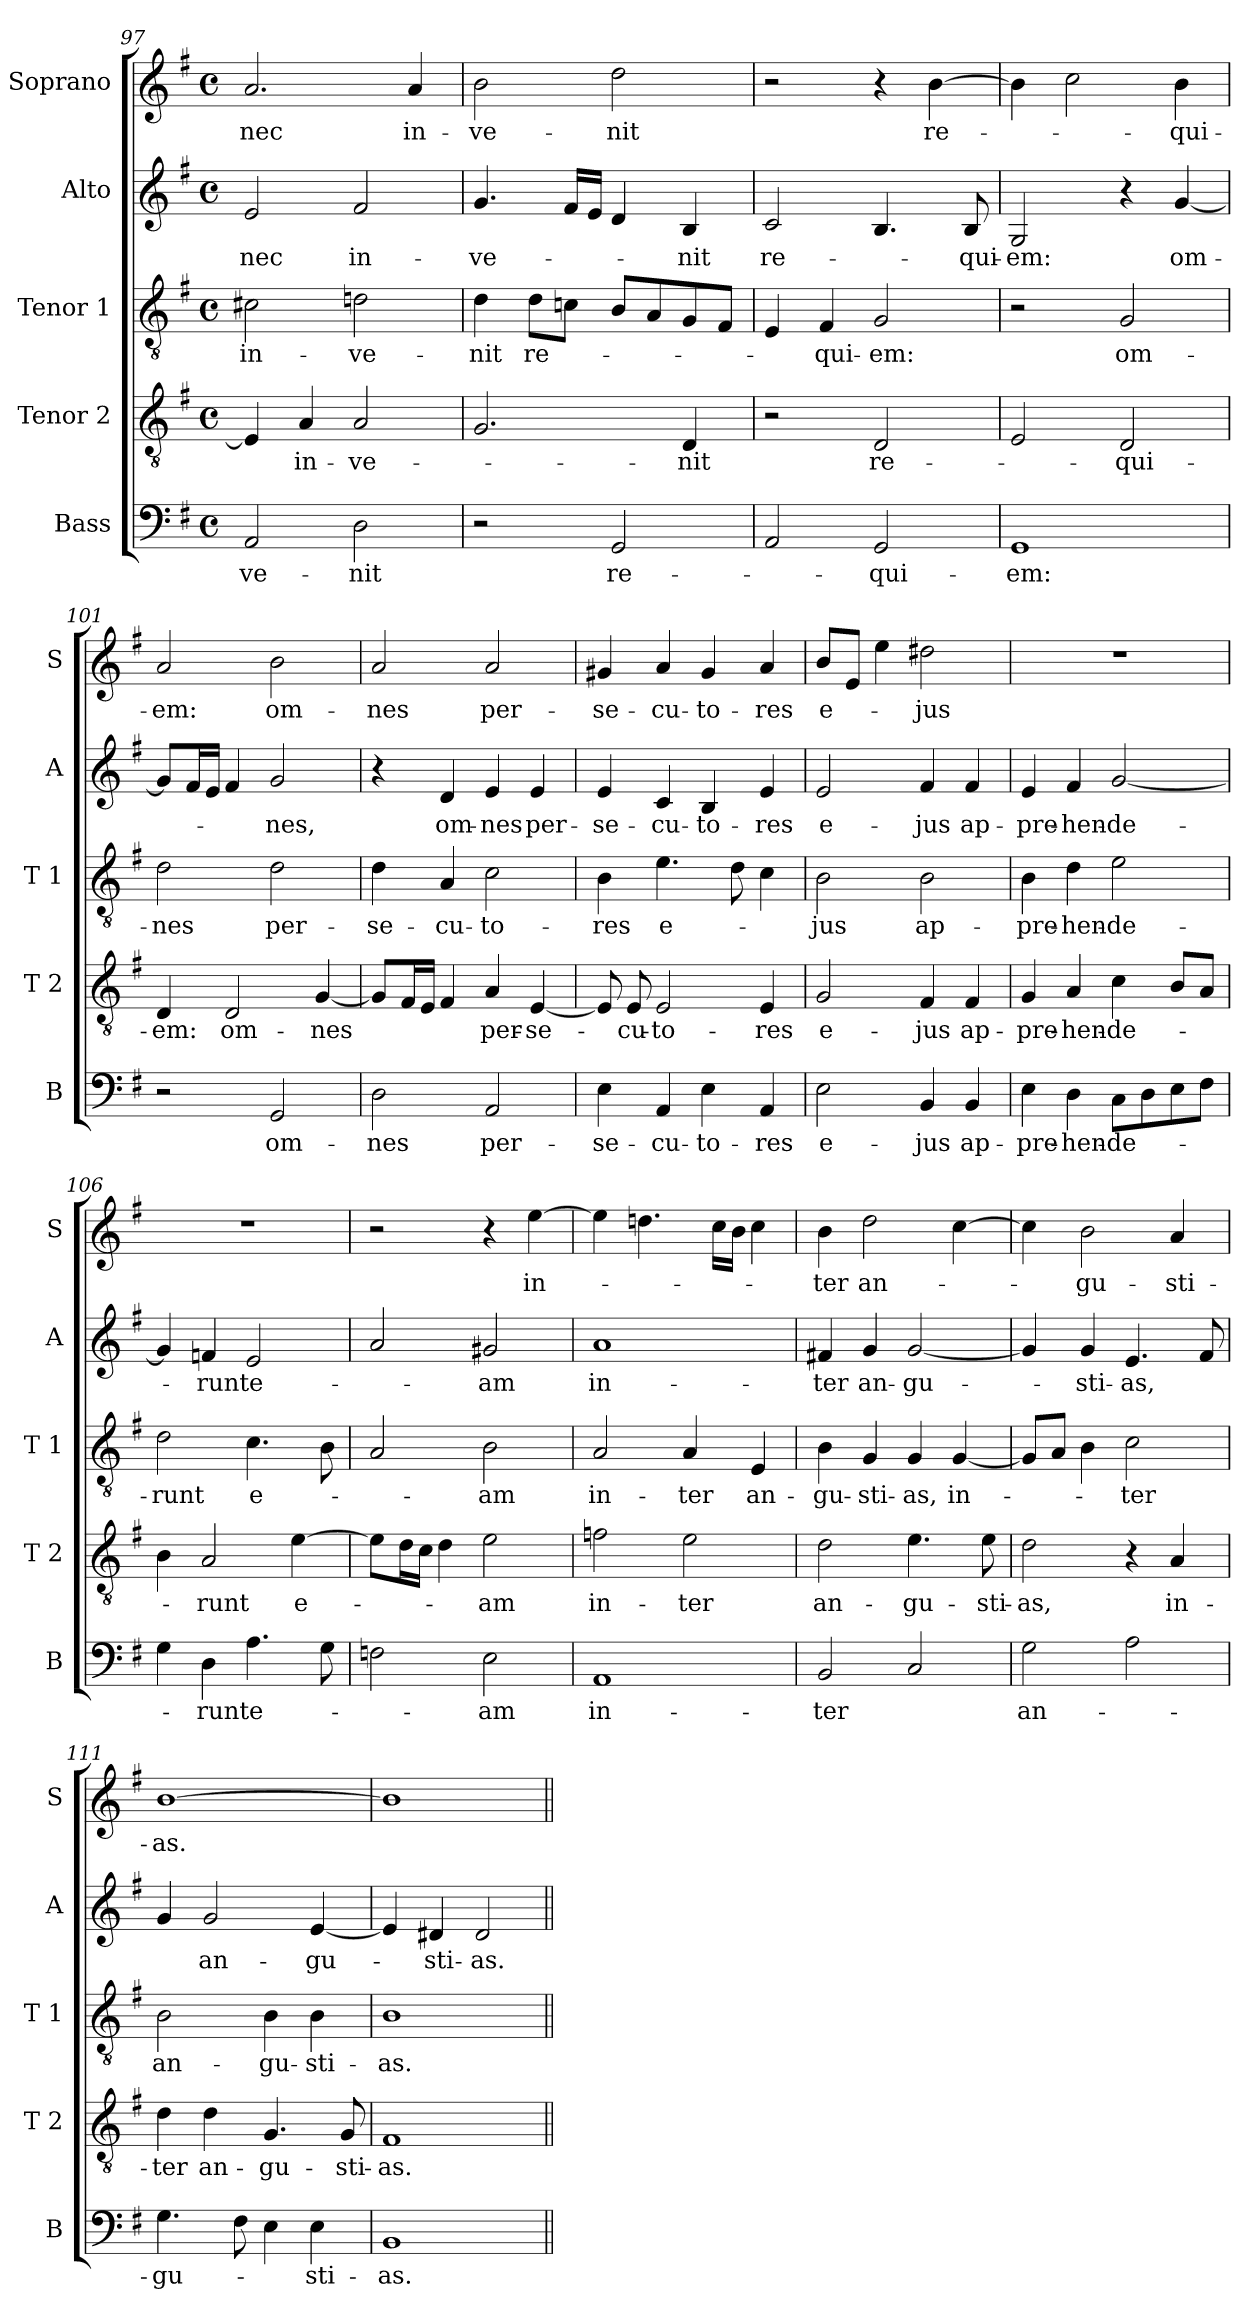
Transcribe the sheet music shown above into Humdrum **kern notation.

**kern	**text	**kern	**text	**kern	**text	**kern	**text	**kern	**text
*part5	*part5	*part4	*part4	*part3	*part3	*part2	*part2	*part1	*part1
*staff5	*staff5	*staff4	*staff4	*staff3	*staff3	*staff2	*staff2	*staff1	*staff1
*I"Bass	*	*I"Tenor 2	*	*I"Tenor 1	*	*I"Alto	*	*I"Soprano	*
*I'B	*	*I'T 2	*	*I'T 1	*	*I'A	*	*I'S	*
*clefF4	*	*clefGv2	*	*clefGv2	*	*clefG2	*	*clefG2	*
*k[f#]	*	*k[f#]	*	*k[f#]	*	*k[f#]	*	*k[f#]	*
*e:	*	*e:	*	*e:	*	*e:	*	*e:	*
*M4/4	*	*M4/4	*	*M4/4	*	*M4/4	*	*M4/4	*
*met(c)	*	*met(c)	*	*met(c)	*	*met(c)	*	*met(c)	*
=97	=97	=97	=97	=97	=97	=97	=97	=97	=97
!	!LO:LY:b	!	!	!	!LO:LY:b	!	!LO:LY:b	!	!LO:LY:b
2AA/	-ve-	4E/]	.	2c#X\	in-	2e/	nec	2.a/	nec
!	!	!	!LO:LY:b	!	!	!	!	!	!
.	.	4A/	in-	.	.	.	.	.	.
!	!LO:LY:b	!	!LO:LY:b	!	!LO:LY:b	!	!LO:LY:b	!	!
2D\	-nit	2A/	-ve-	2dn\	-ve-	2f#/	in-	.	.
!	!	!	!	!	!	!	!	!	!LO:LY:b
.	.	.	.	.	.	.	.	4a/	in-
=98	=98	=98	=98	=98	=98	=98	=98	=98	=98
!	!	!	!	!	!LO:LY:b	!	!LO:LY:b	!	!LO:LY:b
2r	.	2.G/	.	4d\	-nit	4.g/	-ve-	2b\	-ve-
!	!	!	!	!	!LO:LY:b	!	!	!	!
.	.	.	.	8d\L	re-	.	.	.	.
.	.	.	.	8cn\J	.	16f#/LL	.	.	.
.	.	.	.	.	.	16e/JJ	.	.	.
!	!LO:LY:b	!	!	!	!	!	!	!	!LO:LY:b
2GG/	re-	.	.	8B/L	.	4d/	.	2dd\	-nit
.	.	.	.	8A/	.	.	.	.	.
!	!	!	!LO:LY:b	!	!	!	!LO:LY:b	!	!
.	.	4D/	-nit	8G/	.	4B/	-nit	.	.
.	.	.	.	8F#/J	.	.	.	.	.
=99	=99	=99	=99	=99	=99	=99	=99	=99	=99
!	!	!	!	!	!	!	!LO:LY:b	!	!
2AA/	.	2r	.	4E/	.	2c/	re-	2r	.
!	!	!	!	!	!LO:LY:b	!	!	!	!
.	.	.	.	4F#/	-qui-	.	.	.	.
!	!LO:LY:b	!	!LO:LY:b	!	!LO:LY:b	!	!	!	!
2GG/	-qui-	2D/	re-	2G/	-em:	4.B/	.	4r	.
!	!	!	!	!	!	!	!	!	!LO:LY:b
.	.	.	.	.	.	.	.	[4b\	re-
!	!	!	!	!	!	!	!LO:LY:b	!	!
.	.	.	.	.	.	8B/	-qui-	.	.
=100	=100	=100	=100	=100	=100	=100	=100	=100	=100
!	!LO:LY:b	!	!	!	!	!	!LO:LY:b	!	!
1GG	-em:	2E/	.	2r	.	2G/	-em:	4b\]	.
.	.	.	.	.	.	.	.	2cc\	.
!	!	!	!LO:LY:b	!	!LO:LY:b	!	!	!	!
.	.	2D/	-qui-	2G/	om-	4r	.	.	.
!	!	!	!	!	!	!	!LO:LY:b	!	!LO:LY:b
.	.	.	.	.	.	[4g/	om-	4b\	-qui-
!!LO:LB:g=z
=101	=101	=101	=101	=101	=101	=101	=101	=101	=101
!	!	!	!LO:LY:b	!	!LO:LY:b	!	!	!	!LO:LY:b
2r	.	4D/	-em:	2d\	-nes	8g/L]	.	2a/	-em:
.	.	.	.	.	.	16f#/L	.	.	.
.	.	.	.	.	.	16e/JJ	.	.	.
!	!	!	!LO:LY:b	!	!	!	!	!	!
.	.	2D/	om-	.	.	4f#/	.	.	.
!	!LO:LY:b	!	!	!	!LO:LY:b	!	!LO:LY:b	!	!LO:LY:b
2GG/	om-	.	.	2d\	per-	2g/	-nes,	2b\	om-
!	!	!	!LO:LY:b	!	!	!	!	!	!
.	.	[4G/	-nes	.	.	.	.	.	.
=102	=102	=102	=102	=102	=102	=102	=102	=102	=102
!	!LO:LY:b	!	!	!	!LO:LY:b	!	!	!	!LO:LY:b
2D\	-nes	8G/L]	.	4d\	-se-	4r	.	2a/	-nes
.	.	16F#/L	.	.	.	.	.	.	.
.	.	16E/JJ	.	.	.	.	.	.	.
!	!	!	!	!	!LO:LY:b	!	!LO:LY:b	!	!
.	.	4F#/	.	4A/	-cu-	4d/	om-	.	.
!	!LO:LY:b	!	!LO:LY:b	!	!LO:LY:b	!	!LO:LY:b	!	!LO:LY:b
2AA/	per-	4A/	per-	2c\	-to-	4e/	-nes	2a/	per-
!	!	!	!LO:LY:b	!	!	!	!LO:LY:b	!	!
.	.	[4E/	-se-	.	.	4e/	per-	.	.
=103	=103	=103	=103	=103	=103	=103	=103	=103	=103
!	!LO:LY:b	!	!	!	!LO:LY:b	!	!LO:LY:b	!	!LO:LY:b
4E\	-se-	8E/]	.	4B\	-res	4e/	-se-	4g#X/	-se-
!	!	!	!LO:LY:b	!	!	!	!	!	!
.	.	8E/	-cu-	.	.	.	.	.	.
!	!LO:LY:b	!	!LO:LY:b	!	!LO:LY:b	!	!LO:LY:b	!	!LO:LY:b
4AA/	-cu-	2E/	-to-	4.e\	e-	4c/	-cu-	4a/	-cu-
!	!LO:LY:b	!	!	!	!	!	!LO:LY:b	!	!LO:LY:b
4E\	-to-	.	.	.	.	4B/	-to-	4g#/	-to-
.	.	.	.	8d\	.	.	.	.	.
!	!LO:LY:b	!	!LO:LY:b	!	!	!	!LO:LY:b	!	!LO:LY:b
4AA/	-res	4E/	-res	4c\	.	4e/	-res	4a/	-res
=104	=104	=104	=104	=104	=104	=104	=104	=104	=104
!	!LO:LY:b	!	!LO:LY:b	!	!LO:LY:b	!	!LO:LY:b	!	!LO:LY:b
2E\	e-	2G/	e-	2B\	-jus	2e/	e-	8b/L	e-
.	.	.	.	.	.	.	.	8e/J	.
.	.	.	.	.	.	.	.	4ee\	.
!	!LO:LY:b	!	!LO:LY:b	!	!LO:LY:b	!	!LO:LY:b	!	!LO:LY:b
4BB/	-jus	4F#/	-jus	2B\	ap-	4f#/	-jus	2dd#X\	-jus
!	!LO:LY:b	!	!LO:LY:b	!	!	!	!LO:LY:b	!	!
4BB/	ap-	4F#/	ap-	.	.	4f#/	ap-	.	.
=105	=105	=105	=105	=105	=105	=105	=105	=105	=105
!	!LO:LY:b	!	!LO:LY:b	!	!LO:LY:b	!	!LO:LY:b	!	!
4E\	-pre-	4G/	-pre-	4B\	-pre-	4e/	-pre-	1r	.
!	!LO:LY:b	!	!LO:LY:b	!	!LO:LY:b	!	!LO:LY:b	!	!
4D\	-hen-	4A/	-hen-	4d\	-hen-	4f#/	-hen-	.	.
!	!LO:LY:b	!	!LO:LY:b	!	!LO:LY:b	!	!LO:LY:b	!	!
8C\L	-de-	4c\	-de-	2e\	-de-	[2g/	-de-	.	.
8D\	.	.	.	.	.	.	.	.	.
8E\	.	8B/L	.	.	.	.	.	.	.
8F#\J	.	8A/J	.	.	.	.	.	.	.
=106	=106	=106	=106	=106	=106	=106	=106	=106	=106
!	!	!	!	!	!LO:LY:b	!	!	!	!
4G\	.	4B\	.	2d\	-runt	4g/]	.	1r	.
!	!LO:LY:b	!	!LO:LY:b	!	!	!	!LO:LY:b	!	!
4D\	-runt	2A/	-runt	.	.	4fn/	-runt	.	.
!	!LO:LY:b	!	!	!	!LO:LY:b	!	!LO:LY:b	!	!
4.A\	e-	.	.	4.c\	e-	2e/	e-	.	.
!	!	!	!LO:LY:b	!	!	!	!	!	!
.	.	[4e\	e-	.	.	.	.	.	.
8G\	.	.	.	8B\	.	.	.	.	.
!!LO:PB:g=z
=107	=107	=107	=107	=107	=107	=107	=107	=107	=107
2Fn\	.	8e\L]	.	2A/	.	2a/	.	2r	.
.	.	16d\L	.	.	.	.	.	.	.
.	.	16c\JJ	.	.	.	.	.	.	.
.	.	4d\	.	.	.	.	.	.	.
!	!LO:LY:b	!	!LO:LY:b	!	!LO:LY:b	!	!LO:LY:b	!	!
2E\	-am	2e\	-am	2B\	-am	2g#X/	-am	4r	.
!	!	!	!	!	!	!	!	!	!LO:LY:b
.	.	.	.	.	.	.	.	[4ee\	in-
=108	=108	=108	=108	=108	=108	=108	=108	=108	=108
!	!LO:LY:b	!	!LO:LY:b	!	!LO:LY:b	!	!LO:LY:b	!	!
1AA	in-	2fn\	in-	2A/	in-	1a	in-	4ee\]	.
.	.	.	.	.	.	.	.	4.ddn\	.
!	!	!	!LO:LY:b	!	!LO:LY:b	!	!	!	!
.	.	2e\	-ter	4A/	-ter	.	.	.	.
.	.	.	.	.	.	.	.	16cc\LL	.
.	.	.	.	.	.	.	.	16b\JJ	.
!	!	!	!	!	!LO:LY:b	!	!	!	!
.	.	.	.	4E/	an-	.	.	4cc\	.
=109	=109	=109	=109	=109	=109	=109	=109	=109	=109
!	!LO:LY:b	!	!LO:LY:b	!	!LO:LY:b	!	!LO:LY:b	!	!LO:LY:b
2BB/	-ter	2d\	an-	4B\	-gu-	4f#X/	-ter	4b\	-ter
!	!	!	!	!	!LO:LY:b	!	!LO:LY:b	!	!LO:LY:b
.	.	.	.	4G/	-sti-	4g/	an-	2dd\	an-
!	!	!	!LO:LY:b	!	!LO:LY:b	!	!LO:LY:b	!	!
2C/	.	4.e\	-gu-	4G/	-as,	[2g/	-gu-	.	.
!	!	!	!	!	!LO:LY:b	!	!	!	!
.	.	.	.	[4G/	in-	.	.	[4cc\	.
!	!	!	!LO:LY:b	!	!	!	!	!	!
.	.	8e\	-sti-	.	.	.	.	.	.
=110	=110	=110	=110	=110	=110	=110	=110	=110	=110
!	!LO:LY:b	!	!LO:LY:b	!	!	!	!	!	!
2G\	an-	2d\	-as,	8G/L]	.	4g/]	.	4cc\]	.
.	.	.	.	8A/J	.	.	.	.	.
!	!	!	!	!	!	!	!LO:LY:b	!	!LO:LY:b
.	.	.	.	4B\	.	4g/	-sti-	2b\	-gu-
!	!	!	!	!	!LO:LY:b	!	!LO:LY:b	!	!
2A\	.	4r	.	2c\	-ter	4.e/	-as,	.	.
!	!	!	!LO:LY:b	!	!	!	!	!	!LO:LY:b
.	.	4A/	in-	.	.	.	.	4a/	-sti-
.	.	.	.	.	.	8f#/	.	.	.
=111	=111	=111	=111	=111	=111	=111	=111	=111	=111
!	!LO:LY:b	!	!LO:LY:b	!	!LO:LY:b	!	!	!	!LO:LY:b
4.G\	-gu-	4d\	-ter	2B\	an-	4g/	.	[1b	-as.
!	!	!	!LO:LY:b	!	!	!	!LO:LY:b	!	!
.	.	4d\	an-	.	.	2g/	an-	.	.
8F#\	.	.	.	.	.	.	.	.	.
!	!	!	!LO:LY:b	!	!LO:LY:b	!	!	!	!
4E\	.	4.G/	-gu-	4B\	-gu-	.	.	.	.
!	!LO:LY:b	!	!	!	!LO:LY:b	!	!LO:LY:b	!	!
4E\	-sti-	.	.	4B\	-sti-	[4e/	-gu-	.	.
!	!	!	!LO:LY:b	!	!	!	!	!	!
.	.	8G/	-sti-	.	.	.	.	.	.
=112	=112	=112	=112	=112	=112	=112	=112	=112	=112
!	!LO:LY:b	!	!LO:LY:b	!	!LO:LY:b	!	!	!	!
1BB	-as.	1F#	-as.	1B	-as.	4e/]	.	1b]	.
!	!	!	!	!	!	!	!LO:LY:b	!	!
.	.	.	.	.	.	4d#X/	-sti-	.	.
!	!	!	!	!	!	!	!LO:LY:b	!	!
.	.	.	.	.	.	2d#/	-as.	.	.
=||	=||	=||	=||	=||	=||	=||	=||	=||	=||
*-	*-	*-	*-	*-	*-	*-	*-	*-	*-
